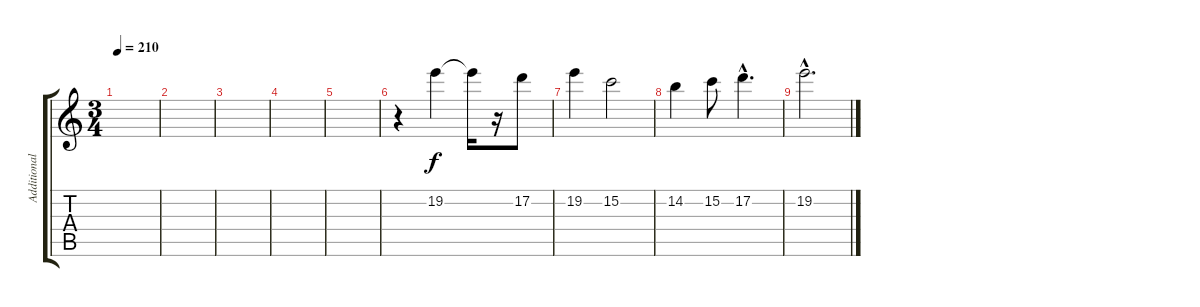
\track ("Additional Guitar" "Additional") {instrument overdrivenguitar}
\staff {score tabs}
\tuning (D4 A3 F3 C3 G2 D2) {hide}
\ts (3 4)
\tempo 210
\clef g2
\ks c
|
|
|
|
|
r.4 19.2.4 19.2{t}.16 r.16 17.2.8 |
19.2.4 15.2.2 |
14.2.4 15.2.8 17.2{hac}.4{d} |
19.2{hac}.2{d}
